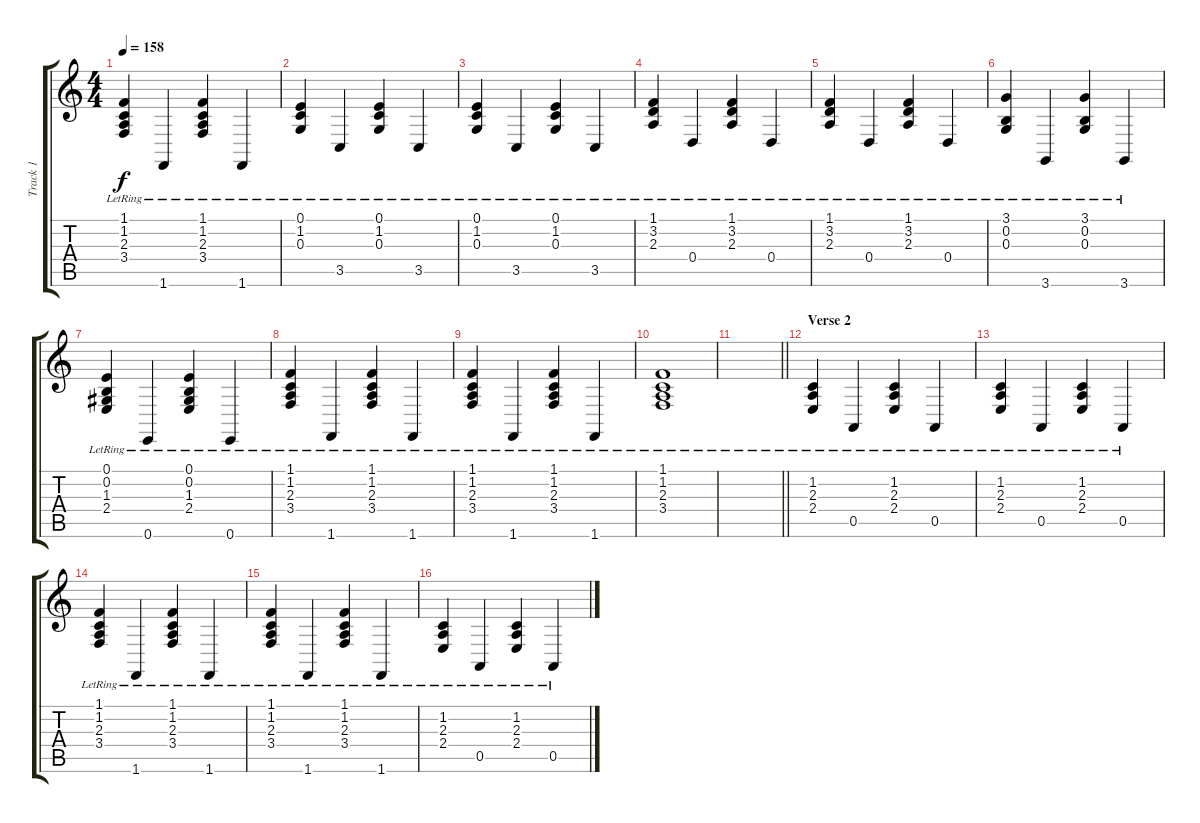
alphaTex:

\track ("Track 1" "Track 1") {instrument acousticgrandpiano}
\staff {score tabs}
\tuning (E4 B3 G3 D3 A2 E2) {hide}
\ts (4 4)
\tempo 158
\clef g2
\ks c
(1.1{lr} 1.2{lr} 2.3{lr} 3.4{lr}).4{dy f} 1.6{lr}.4 (1.1{lr} 1.2{lr} 2.3{lr} 3.4{lr}).4 1.6{lr}.4 |
(0.1{lr} 1.2{lr} 0.3{lr}).4 3.5{lr}.4 (0.1{lr} 1.2{lr} 0.3{lr}).4 3.5{lr}.4 |
(0.1{lr} 1.2{lr} 0.3{lr}).4 3.5{lr}.4 (0.1{lr} 1.2{lr} 0.3{lr}).4 3.5{lr}.4 |
(1.1{lr} 3.2{lr} 2.3{lr}).4 0.4{lr}.4 (1.1{lr} 3.2{lr} 2.3{lr}).4 0.4{lr}.4 |
(1.1{lr} 3.2{lr} 2.3{lr}).4 0.4{lr}.4 (1.1{lr} 3.2{lr} 2.3{lr}).4 0.4{lr}.4 |
(3.1{lr} 0.2{lr} 0.3{lr}).4 3.6{lr}.4 (3.1{lr} 0.2{lr} 0.3{lr}).4 3.6{lr}.4 |
(0.1{lr} 0.2{lr} 1.3{lr} 2.4{lr}).4 0.6{lr}.4 (0.1{lr} 0.2{lr} 1.3{lr} 2.4{lr}).4 0.6{lr}.4 |
(1.1{lr} 1.2{lr} 2.3{lr} 3.4{lr}).4 1.6{lr}.4 (1.1{lr} 1.2{lr} 2.3{lr} 3.4{lr}).4 1.6{lr}.4 |
(1.1{lr} 1.2{lr} 2.3{lr} 3.4{lr}).4 1.6{lr}.4 (1.1{lr} 1.2{lr} 2.3{lr} 3.4{lr}).4 1.6{lr}.4 |
(1.1{lr} 1.2{lr} 2.3{lr} 3.4{lr}).1 |
\barLineRight lightlight
|
\section ("" "Verse 2")
(1.2{lr} 2.3{lr} 2.4{lr}).4 0.5{lr}.4 (1.2{lr} 2.3{lr} 2.4{lr}).4 0.5{lr}.4 |
(1.2{lr} 2.3{lr} 2.4{lr}).4 0.5{lr}.4 (1.2{lr} 2.3{lr} 2.4{lr}).4 0.5{lr}.4 |
(1.1{lr} 1.2{lr} 2.3{lr} 3.4{lr}).4 1.6{lr}.4 (1.1{lr} 1.2{lr} 2.3{lr} 3.4{lr}).4 1.6{lr}.4 |
(1.1{lr} 1.2{lr} 2.3{lr} 3.4{lr}).4 1.6{lr}.4 (1.1{lr} 1.2{lr} 2.3{lr} 3.4{lr}).4 1.6{lr}.4 |
(1.2{lr} 2.3{lr} 2.4{lr}).4 0.5{lr}.4 (1.2{lr} 2.3{lr} 2.4{lr}).4 0.5{lr}.4
